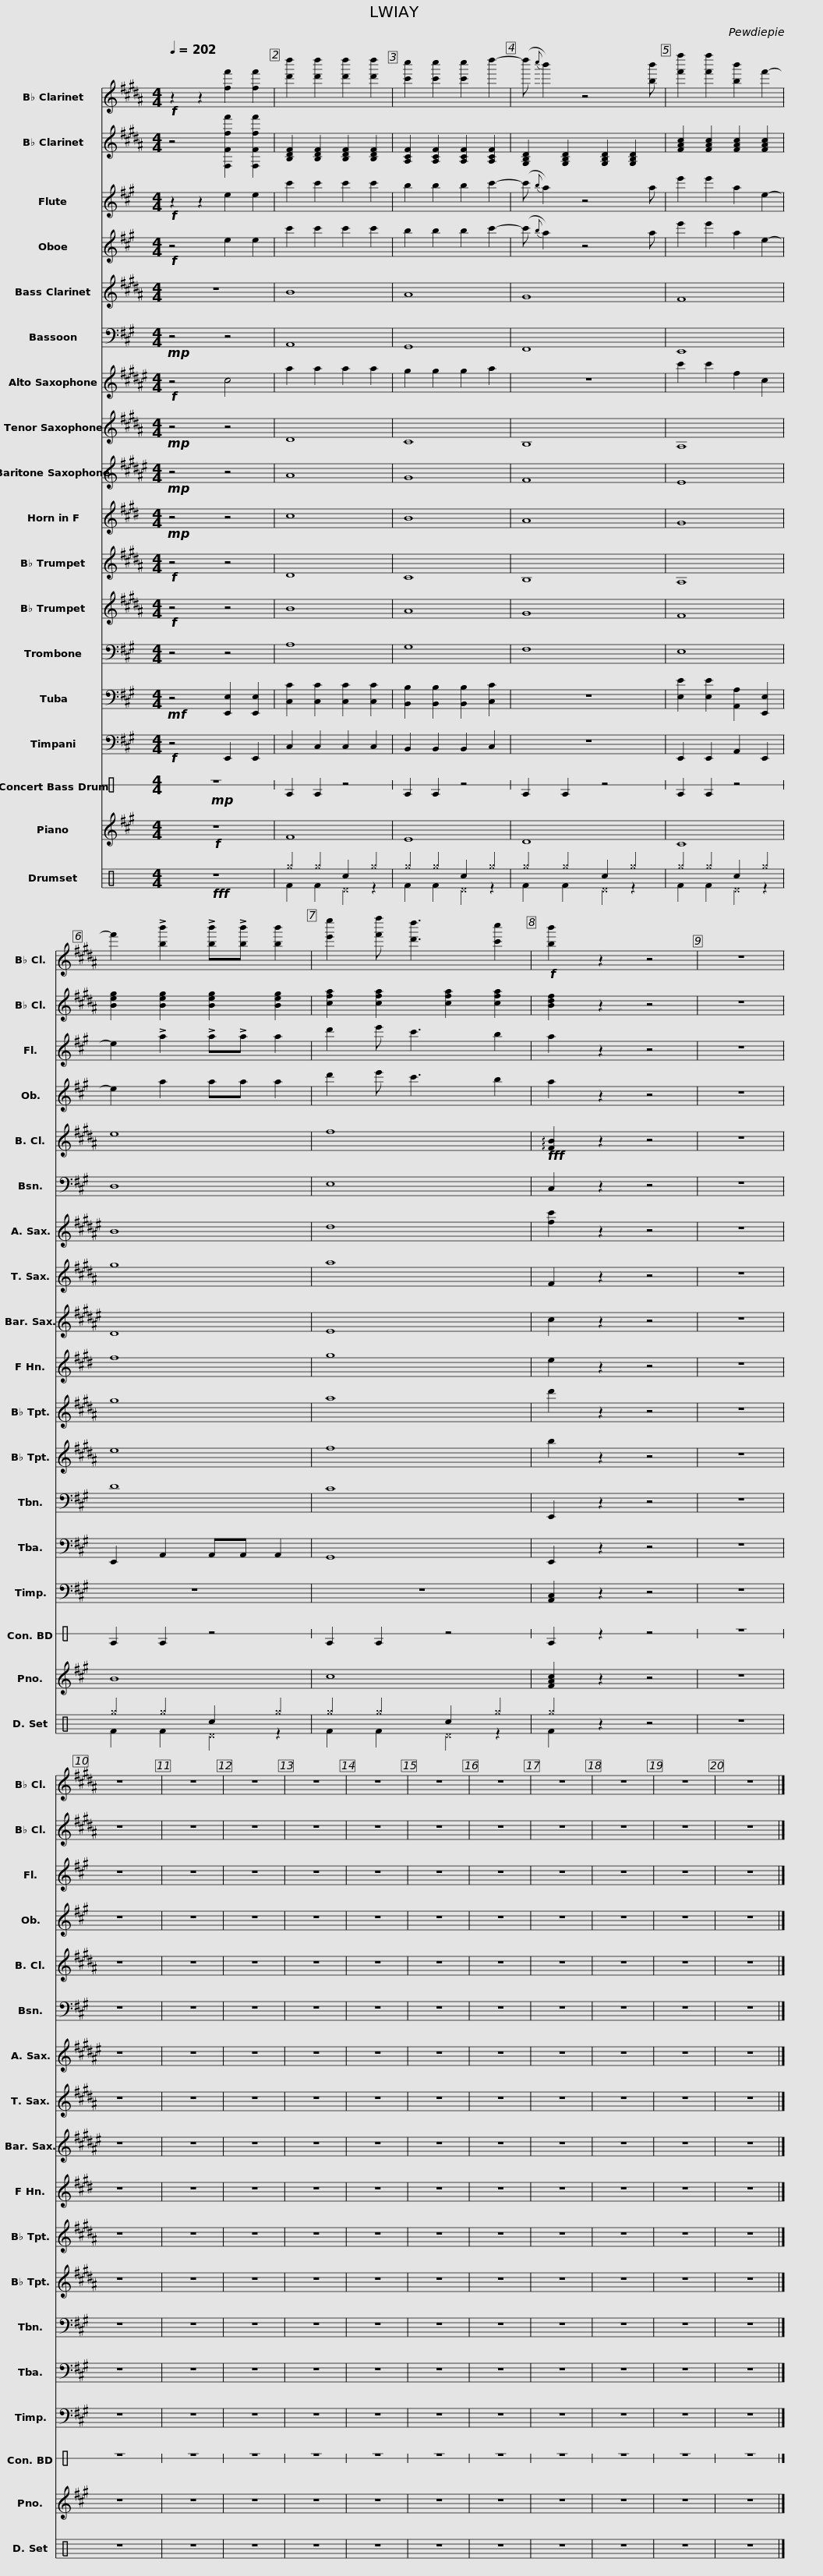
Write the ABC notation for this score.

X:1
%%score 1 2 3 4 5 6 7 8 9 10 11 12 13 14 15 16 17 ( 18 19 )
L:1/8
Q:1/4=202
M:4/4
I:linebreak $
K:A
V:1 treble transpose=-2
V:2 treble transpose=-2
V:3 treble
V:4 treble
V:5 treble transpose=-14
V:6 bass
V:7 treble transpose=-9
V:8 treble transpose=-14
V:9 treble transpose=-21
V:10 treble transpose=-7
V:11 treble transpose=-2
V:12 treble transpose=-2
V:13 bass
V:14 bass
V:15 bass
V:16 perc stafflines=1
K:none
V:17 treble
V:18 perc
K:none
V:19 perc
K:none
V:1
[K:B]!f! z2 z2 [ff']2 [ff']2 | [d'd'']2 [d'd'']2 [d'd'']2 [d'd'']2 | [c'c'']2 [c'c'']2 [c'c'']2 d''2- | (d''{c''} b'2) z4 [bb'] | [f'f'']2 [f'f'']2 [bb']2 f'2- |$ %5
 f'2 !>![bb']2 !>![bb']!>![bb'] [bb']2 | [e'e'']2 [f'f''] [d'd'']3 [c'c'']2 |!f! [bb']2 z2 z4 | z8 | z8 | %10
 z8 | z8 | z8 | z8 | z8 | %15
 z8 |$ z8 | z8 | z8 | z8 |] %20
V:2
[K:B] z4 [F,Fff']2 [F,Fff']2 | [B,DF]2 [B,DF]2 [B,DF]2 [B,DF]2 | [A,CF]2 [A,CF]2 [A,CF]2 [A,CF]2 | [G,B,D]2 [G,B,D]2 [G,B,D]2 [G,B,D]2 | [FAc]2 [FAc]2 [FAc]2 [FAc]2 |$ %5
 [Beg]2 [Beg]2 [Beg]2 [Beg]2 | [cfa]2 [cfa]2 [cfa]2 [cfa]2 | [Bdf]2 z2 z4 | z8 | z8 | %10
 z8 | z8 | z8 | z8 | z8 | %15
 z8 |$ z8 | z8 | z8 | z8 |] %20
V:3
!f! z2 z2 e2 e2 | c'2 c'2 c'2 c'2 | b2 b2 b2 c'2- | (c'{b} a2) z4 a | e'2 e'2 a2 e2- |$ %5
 e2 !>!a2 !>!a!>!a a2 | d'2 e' c'3 b2 | a2 z2 z4 | z8 | z8 | %10
 z8 | z8 | z8 | z8 | z8 | %15
 z8 |$ z8 | z8 | z8 | z8 |] %20
V:4
!f! z4 e2 e2 | c'2 c'2 c'2 c'2 | b2 b2 b2 c'2- | (c'{b} a2) z4 a | e'2 e'2 a2 e2- |$ %5
 e2 a2 aa a2 | d'2 e' c'3 b2 | a2 z2 z4 | z8 | z8 | %10
 z8 | z8 | z8 | z8 | z8 | %15
 z8 |$ z8 | z8 | z8 | z8 |] %20
V:5
[K:B] z8 | B8 | A8 | G8 | F8 |$ %5
 e8 | f8 |!fff! !arpeggio![FB]2 z2 z4 | z8 | z8 | %10
 z8 | z8 | z8 | z8 | z8 | %15
 z8 |$ z8 | z8 | z8 | z8 |] %20
V:6
!mp! z4 z4 | A,,8 | G,,8 | F,,8 | E,,8 |$ %5
 D,8 | E,8 | C,2 z2 z4 | z8 | z8 | %10
 z8 | z8 | z8 | z8 | z8 | %15
 z8 |$ z8 | z8 | z8 | z8 |] %20
V:7
[K:F#]!f! z4 c4 | a2 a2 a2 a2 | g2 g2 g2 a2 | z8 | c'2 c'2 f2 c2 |$ %5
 B8 | d8 | [fc']2 z2 z4 | z8 | z8 | %10
 z8 | z8 | z8 | z8 | z8 | %15
 z8 |$ z8 | z8 | z8 | z8 |] %20
V:8
[K:B]!mp! z4 z4 | D8 | C8 | B,8 | A,8 |$ %5
 g8 | a8 | F2 z2 z4 | z8 | z8 | %10
 z8 | z8 | z8 | z8 | z8 | %15
 z8 |$ z8 | z8 | z8 | z8 |] %20
V:9
[K:F#]!mp! z4 z4 | A8 | G8 | F8 | E8 |$ %5
 D8 | E8 | c2 z2 z4 | z8 | z8 | %10
 z8 | z8 | z8 | z8 | z8 | %15
 z8 |$ z8 | z8 | z8 | z8 |] %20
V:10
[K:E]!mp! z4 z4 | c8 | B8 | A8 | G8 |$ %5
 f8 | g8 | e2 z2 z4 | z8 | z8 | %10
 z8 | z8 | z8 | z8 | z8 | %15
 z8 |$ z8 | z8 | z8 | z8 |] %20
V:11
[K:B]!f! z4 z4 | D8 | C8 | B,8 | A,8 |$ %5
 g8 | a8 | d'2 z2 z4 | z8 | z8 | %10
 z8 | z8 | z8 | z8 | z8 | %15
 z8 |$ z8 | z8 | z8 | z8 |] %20
V:12
[K:B]!f! z4 z4 | B8 | A8 | G8 | F8 |$ %5
 e8 | f8 | b2 z2 z4 | z8 | z8 | %10
 z8 | z8 | z8 | z8 | z8 | %15
 z8 |$ z8 | z8 | z8 | z8 |] %20
V:13
 z4 z4 | A,8 | G,8 | F,8 | E,8 |$ %5
 D8 | C8 | E,,2 z2 z4 | z8 | z8 | %10
 z8 | z8 | z8 | z8 | z8 | %15
 z8 |$ z8 | z8 | z8 | z8 |] %20
V:14
!mf! z4 [E,,E,]2 [E,,E,]2 | [C,C]2 [C,C]2 [C,C]2 [C,C]2 | [B,,B,]2 [B,,B,]2 [B,,B,]2 [C,C]2 | z8 | [E,E]2 [E,E]2 [A,,A,]2 [E,,E,]2 |$ %5
 E,,2 A,,2 A,,A,, A,,2 | G,,8 | E,,2 z2 z4 | z8 | z8 | %10
 z8 | z8 | z8 | z8 | z8 | %15
 z8 |$ z8 | z8 | z8 | z8 |] %20
V:15
!f! z4 E,,2 E,,2 | C,2 C,2 C,2 C,2 | B,,2 B,,2 B,,2 C,2 | z8 | E,,2 E,,2 A,,2 E,,2 |$ %5
 z8 | z8 | [A,,C,]2 z2 z4 | z8 | z8 | %10
 z8 | z8 | z8 | z8 | z8 | %15
 z8 |$ z8 | z8 | z8 | z8 |] %20
V:16
[K:C]!mp! z8 | E2 E2 z4 | E2 E2 z4 | E2 E2 z4 | E2 E2 z4 |$ %5
 E2 E2 z4 | E2 E2 z4 | E2 z2 z4 | z8 | z8 | %10
 z8 | z8 | z8 | z8 | z8 | %15
 z8 |$ z8 | z8 | z8 | z8 |] %20
V:17
!f! z8 | F8 | E8 | D8 | C8 |$ %5
 B8 | c8 | [FAc]2 z2 z4 | z8 | z8 | %10
 z8 | z8 | z8 | z8 | z8 | %15
 z8 |$ z8 | z8 | z8 | z8 |] %20
V:18
[K:C]!fff! z8 | ^g2 ^g2 c2 ^g2 | ^g2 ^g2 c2 ^g2 | ^g2 ^g2 c2 ^g2 | ^g2 ^g2 c2 ^g2 |$ %5
 ^g2 ^g2 c2 ^g2 | ^g2 ^g2 c2 ^g2 | ^g2 z2 z4 | z8 | z8 | %10
 z8 | z8 | z8 | z8 | z8 | %15
 z8 |$ z8 | z8 | z8 | z8 |] %20
V:19
[K:C] x8 | F2 F2 ^D2 z2 | F2 F2 ^D2 z2 | F2 F2 ^D2 z2 | F2 F2 ^D2 z2 |$ %5
 F2 F2 ^D2 z2 | F2 F2 ^D2 z2 | F2 z2 z4 | x8 | x8 | %10
 x8 | x8 | x8 | x8 | x8 | %15
 x8 |$ x8 | x8 | x8 | x8 |] %20
